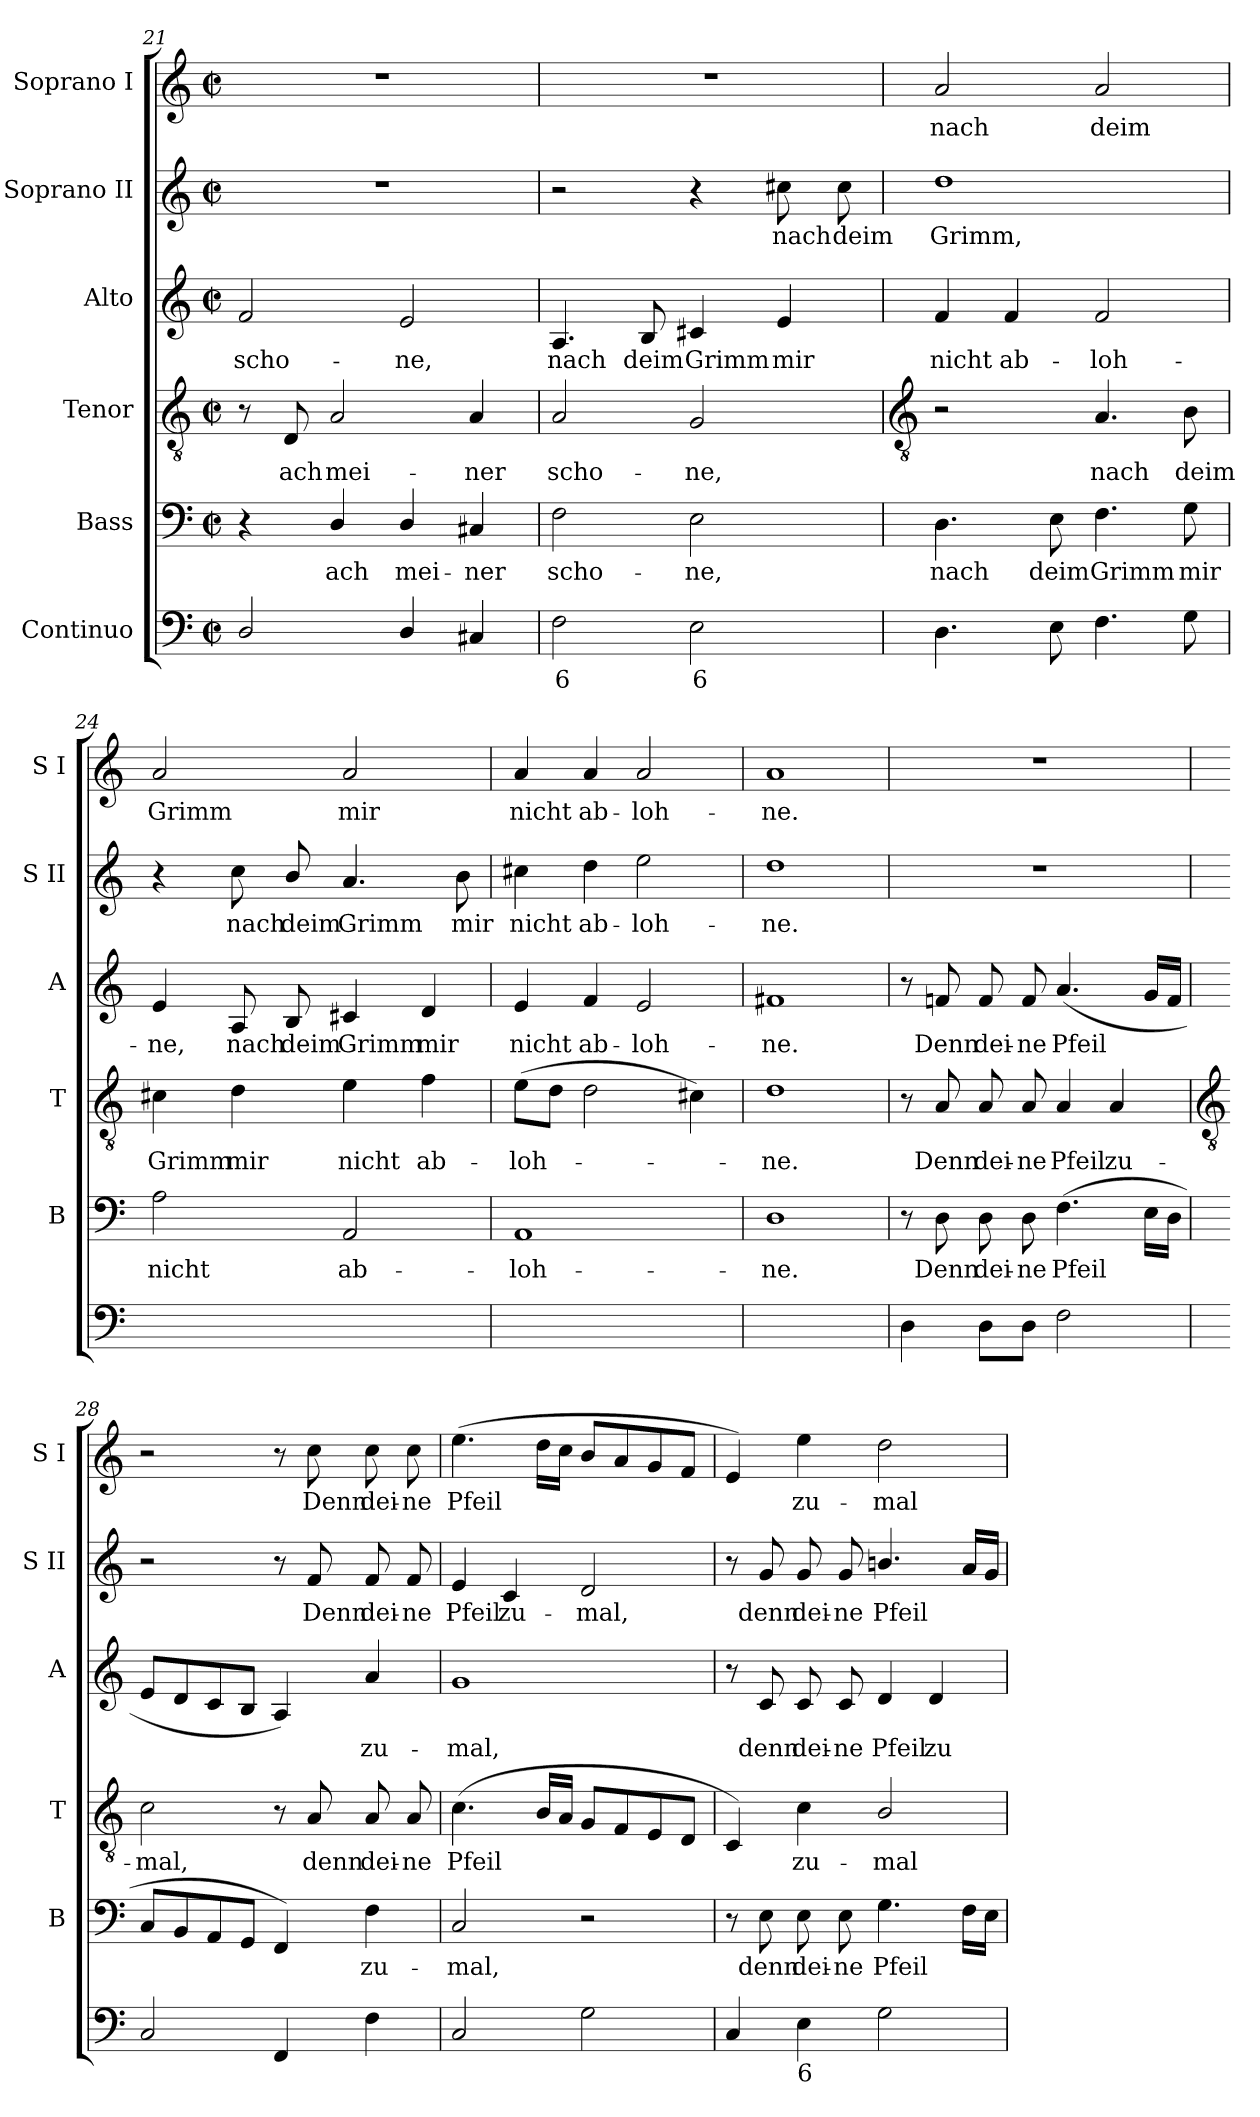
**kern	**text	**text	**kern	**text	**kern	**text	**kern	**text	**kern	**text	**kern	**text
*part6	*part6	*part6	*part5	*part5	*part4	*part4	*part3	*part3	*part2	*part2	*part1	*part1
*staff6	*staff6	*staff6	*staff5	*staff5	*staff4	*staff4	*staff3	*staff3	*staff2	*staff2	*staff1	*staff1
*I"Continuo	*	*	*I"Bass	*	*I"Tenor	*	*I"Alto	*	*I"Soprano II	*	*I"Soprano I	*
*	*	*	*I'B	*	*I'T	*	*I'A	*	*I'S II	*	*I'S I	*
*clefF4	*	*	*clefF4	*	*clefGv2	*	*clefG2	*	*clefG2	*	*clefG2	*
*k[]	*	*	*k[]	*	*k[]	*	*k[]	*	*k[]	*	*k[]	*
*C:	*	*	*C:	*	*C:	*	*C:	*	*C:	*	*C:	*
*M2/2	*	*	*M2/2	*	*M2/2	*	*M2/2	*	*M2/2	*	*M2/2	*
*met(c|)	*	*	*met(c|)	*	*met(c|)	*	*met(c|)	*	*met(c|)	*	*met(c|)	*
=21	=21	=21	=21	=21	=21	=21	=21	=21	=21	=21	=21	=21
!	!	!	!	!	!	!	!	!LO:LY:b	!	!	!	!
2D/	.	.	4r	.	8r	.	2f	scho-	1r	.	1r	.
!	!	!	!	!	!	!LO:LY:b	!	!	!	!	!	!
.	.	.	.	.	8D	ach	.	.	.	.	.	.
!	!	!	!	!LO:LY:b	!	!LO:LY:b	!	!	!	!	!	!
.	.	.	4D/	ach	2A	mei-	.	.	.	.	.	.
!	!	!	!	!LO:LY:b	!	!	!	!LO:LY:b	!	!	!	!
4D/	.	.	4D/	mei-	.	.	2e	-ne,	.	.	.	.
!	!	!	!	!LO:LY:b	!	!LO:LY:b	!	!	!	!	!	!
4C#X	.	.	4C#X	-ner	4A	-ner	.	.	.	.	.	.
=22	=22	=22	=22	=22	=22	=22	=22	=22	=22	=22	=22	=22
!	!LO:LY:b	!	!	!LO:LY:b	!	!LO:LY:b	!	!LO:LY:b	!	!	!	!
2F	6	.	2F	scho-	2A	scho-	4.A	nach	2r	.	1r	.
!	!	!	!	!	!	!	!	!LO:LY:b	!	!	!	!
.	.	.	.	.	.	.	8B	deim	.	.	.	.
!	!LO:LY:b	!	!	!LO:LY:b	!	!LO:LY:b	!	!LO:LY:b	!	!	!	!
2E	6	.	2E	-ne,	2G	-ne,	4c#X	Grimm	4r	.	.	.
!	!	!	!	!	!	!	!	!LO:LY:b	!	!LO:LY:b	!	!
.	.	.	.	.	.	.	4e	mir	8cc#X	nach	.	.
!	!	!	!	!	!	!	!	!	!	!LO:LY:b	!	!
.	.	.	.	.	.	.	.	.	8cc#	deim	.	.
!!LO:LB:g=z
=23	=23	=23	=23	=23	=23	=23	=23	=23	=23	=23	=23	=23
*	*	*	*	*	*clefGv2	*	*	*	*	*	*	*
!	!	!	!	!LO:LY:b	!	!	!	!LO:LY:b	!	!LO:LY:b	!	!LO:LY:b
4.D	.	.	4.D	nach	2r	.	4f	nicht	1dd	Grimm,	2a	nach
!	!	!	!	!	!	!	!	!LO:LY:b	!	!	!	!
.	.	.	.	.	.	.	4f	ab-	.	.	.	.
!	!	!	!	!LO:LY:b	!	!	!	!	!	!	!	!
8E	.	.	8E	deim	.	.	.	.	.	.	.	.
!	!	!	!	!LO:LY:b	!	!LO:LY:b	!	!LO:LY:b	!	!	!	!LO:LY:b
4.F	.	.	4.F	Grimm	4.A	nach	2f	-loh-	.	.	2a	deim
!	!	!	!	!LO:LY:b	!	!LO:LY:b	!	!	!	!	!	!
8G	.	.	8G	mir	8B	deim	.	.	.	.	.	.
=24	=24	=24	=24	=24	=24	=24	=24	=24	=24	=24	=24	=24
!	!LO:LY:b	!	!	!LO:LY:b	!	!LO:LY:b	!	!LO:LY:b	!	!	!	!LO:LY:b
[4Ayy	3	.	2A	nicht	4c#X	Grimm	4e	-ne,	4r	.	2a	Grimm
!	!LO:LY:b	!	!	!	!	!LO:LY:b	!	!LO:LY:b	!	!LO:LY:b	!	!
4Ayy]	4	.	.	.	4d	mir	8A	nach	8cc	nach	.	.
!	!	!	!	!	!	!	!	!LO:LY:b	!	!LO:LY:b	!	!
.	.	.	.	.	.	.	8B	deim	8b/	deim	.	.
!	!LO:LY:b	!LO:LY:b	!	!LO:LY:b	!	!LO:LY:b	!	!LO:LY:b	!	!LO:LY:b	!	!LO:LY:b
[4AAyy	6	4	2AA	ab-	4e	nicht	4c#X	Grimm	4.a	Grimm	2a	mir
!	!LO:LY:b	!LO:LY:b	!	!	!	!LO:LY:b	!	!LO:LY:b	!	!	!	!
4AAyy]	5	3	.	.	4f	ab-	4d	mir	.	.	.	.
!	!	!	!	!	!	!	!	!	!	!LO:LY:b	!	!
.	.	.	.	.	.	.	.	.	8b	mir	.	.
=25	=25	=25	=25	=25	=25	=25	=25	=25	=25	=25	=25	=25
!	!LO:LY:b	!	!	!LO:LY:b	!	!LO:LY:b	!	!LO:LY:b	!	!LO:LY:b	!	!LO:LY:b
[4AAyy	3	.	1AA	-loh-	(>8eL	-loh-	4e	nicht	4cc#X	nicht	4a	nicht
.	.	.	.	.	8dJ	.	.	.	.	.	.	.
!	!LO:LY:b	!	!	!	!	!	!	!LO:LY:b	!	!LO:LY:b	!	!LO:LY:b
2AAyy_	4	.	.	.	2d	.	4f	ab-	4dd	ab-	4a	ab-
!	!	!	!	!	!	!	!	!LO:LY:b	!	!LO:LY:b	!	!LO:LY:b
.	.	.	.	.	.	.	2e	-loh-	2ee	-loh-	2a	-loh-
!	!LO:LY:b	!	!	!	!	!	!	!	!	!	!	!
4AAyy]	3	.	.	.	4c#X)	.	.	.	.	.	.	.
=26	=26	=26	=26	=26	=26	=26	=26	=26	=26	=26	=26	=26
!	!	!	!	!LO:LY:b	!	!LO:LY:b	!	!LO:LY:b	!	!LO:LY:b	!	!LO:LY:b
1ryy	.	.	1D	-ne.	1d	ne.	1f#X	-ne.	1dd	-ne.	1a	-ne.
=27	=27	=27	=27	=27	=27	=27	=27	=27	=27	=27	=27	=27
4D	.	.	8r	.	8r	.	8r	.	1r	.	1r	.
!	!	!	!	!LO:LY:b	!	!LO:LY:b	!	!LO:LY:b	!	!	!	!
.	.	.	8D	Denn	8A	Denn	8fn	Denn	.	.	.	.
!	!	!	!	!LO:LY:b	!	!LO:LY:b	!	!LO:LY:b	!	!	!	!
8D\L	.	.	8D	dei-	8A	dei-	8f	dei-	.	.	.	.
!	!	!	!	!LO:LY:b	!	!LO:LY:b	!	!LO:LY:b	!	!	!	!
8D\J	.	.	8D	-ne	8A	-ne	8f	-ne	.	.	.	.
!	!	!	!	!LO:LY:b	!	!LO:LY:b	!	!LO:LY:b	!	!	!	!
2F	.	.	(<4.F	Pfeil	4A	Pfeil	(<4.a	Pfeil	.	.	.	.
!	!	!	!	!	!	!LO:LY:b	!	!	!	!	!	!
.	.	.	.	.	4A	zu-	.	.	.	.	.	.
.	.	.	16ELL	.	.	.	16gLL	.	.	.	.	.
.	.	.	16DJJ	.	.	.	16fJJ	.	.	.	.	.
!!LO:LB:g=z
=28	=28	=28	=28	=28	=28	=28	=28	=28	=28	=28	=28	=28
*	*	*	*	*	*clefGv2	*	*	*	*	*	*	*
!	!	!	!	!	!	!LO:LY:b	!	!	!	!	!	!
2C	.	.	8CL	.	2c	-mal,	8eL	.	2r	.	2r	.
.	.	.	8BB	.	.	.	8d	.	.	.	.	.
.	.	.	8AA	.	.	.	8c	.	.	.	.	.
.	.	.	8GGJ	.	.	.	8BJ	.	.	.	.	.
4FF	.	.	4FF)	.	8r	.	4A)	.	8r	.	8r	.
!	!	!	!	!	!	!LO:LY:b	!	!	!	!LO:LY:b	!	!LO:LY:b
.	.	.	.	.	8A	denn	.	.	8f	Denn	8cc	Denn
!	!	!	!	!LO:LY:b	!	!LO:LY:b	!	!LO:LY:b	!	!LO:LY:b	!	!LO:LY:b
4F	.	.	4F	zu-	8A	dei-	4a	zu-	8f	dei-	8cc	dei-
!	!	!	!	!	!	!LO:LY:b	!	!	!	!LO:LY:b	!	!LO:LY:b
.	.	.	.	.	8A	-ne	.	.	8f	-ne	8cc	-ne
=29	=29	=29	=29	=29	=29	=29	=29	=29	=29	=29	=29	=29
!	!	!	!	!LO:LY:b	!	!LO:LY:b	!	!LO:LY:b	!	!LO:LY:b	!	!LO:LY:b
2C	.	.	2C	-mal,	(<4.c	Pfeil	1g	-mal,	4e	Pfeil	(<4.ee	Pfeil
!	!	!	!	!	!	!	!	!	!	!LO:LY:b	!	!
.	.	.	.	.	.	.	.	.	4c	zu-	.	.
.	.	.	.	.	16BLL	.	.	.	.	.	16ddLL	.
.	.	.	.	.	16AJJ	.	.	.	.	.	16ccJJ	.
!	!	!	!	!	!	!	!	!	!	!LO:LY:b	!	!
2G	.	.	2r	.	8GL	.	.	.	2d	-mal,	8bL	.
.	.	.	.	.	8F	.	.	.	.	.	8a	.
.	.	.	.	.	8E	.	.	.	.	.	8g	.
.	.	.	.	.	8DJ	.	.	.	.	.	8fJ	.
=30	=30	=30	=30	=30	=30	=30	=30	=30	=30	=30	=30	=30
4C	.	.	8r	.	4C)	.	8r	.	8r	.	4e)	.
!	!	!	!	!LO:LY:b	!	!	!	!LO:LY:b	!	!LO:LY:b	!	!
.	.	.	8E	denn	.	.	8c	denn	8g	denn	.	.
!LO:TX:b:t=6	!	!	!	!	!	!	!	!	!	!	!	!
!	!	!	!	!LO:LY:b	!	!LO:LY:b	!	!LO:LY:b	!	!LO:LY:b	!	!LO:LY:b
4E	.	.	8E	dei-	4c	zu-	8c	dei-	8g	dei-	4ee	zu-
!	!	!	!	!LO:LY:b	!	!	!	!LO:LY:b	!	!LO:LY:b	!	!
.	.	.	8E	-ne	.	.	8c	-ne	8g	-ne	.	.
!	!	!	!	!LO:LY:b	!	!LO:LY:b	!	!LO:LY:b	!	!LO:LY:b	!	!LO:LY:b
2G	.	.	4.G	Pfeil	2B/	-mal	4d	Pfeil	4.bn/	Pfeil	2dd	-mal
!	!	!	!	!	!	!	!	!LO:LY:b	!	!	!	!
.	.	.	.	.	.	.	4d	zu-	.	.	.	.
.	.	.	16FLL	.	.	.	.	.	16aLL	.	.	.
.	.	.	16EJJ	.	.	.	.	.	16gJJ	.	.	.
=	=	=	=	=	=	=	=	=	=	=	=	=
*-	*-	*-	*-	*-	*-	*-	*-	*-	*-	*-	*-	*-
